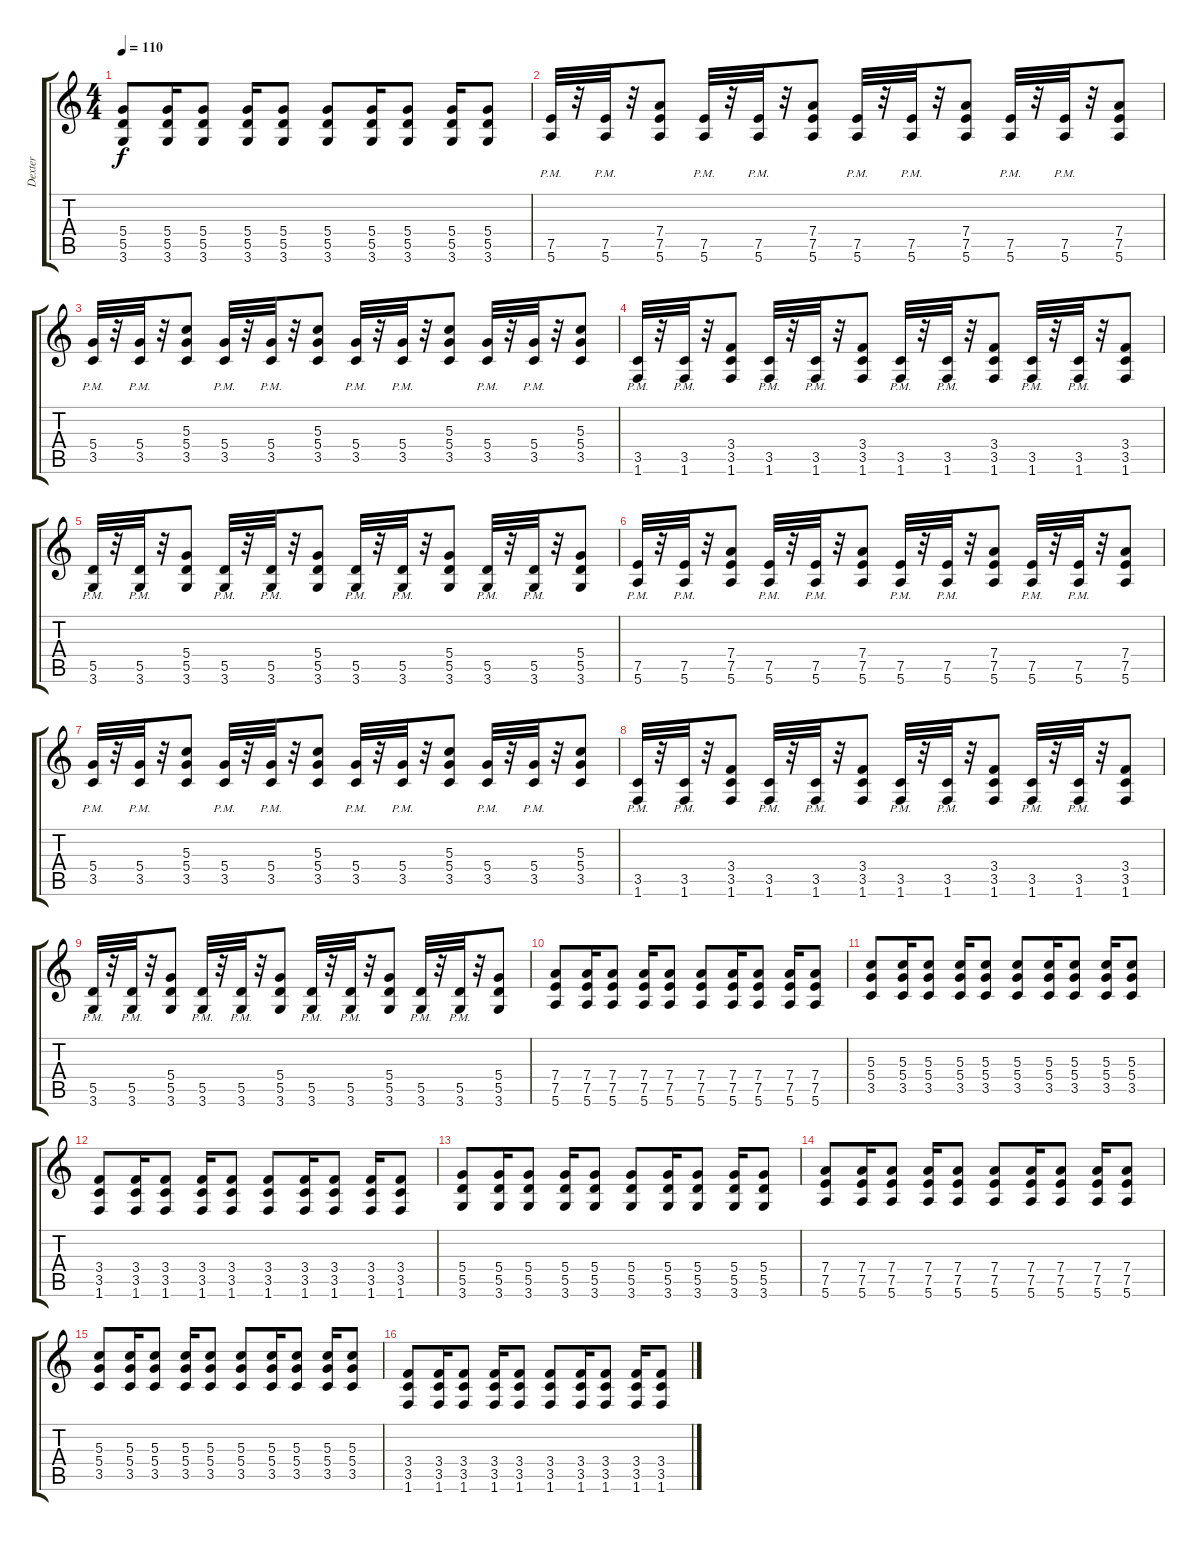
\track ("Dexter" "Dexter") {instrument distortionguitar}
\staff {score tabs}
\tuning (E4 B3 G3 D3 A2 E2) {hide}
\ts (4 4)
\tempo 110
\clef g2
\ks c
(5.4 5.5 3.6).8{dy f} (5.4 5.5 3.6).16 (5.4 5.5 3.6).8 (5.4 5.5 3.6).16 (5.4 5.5 3.6).8 (5.4 5.5 3.6).8 (5.4 5.5 3.6).16 (5.4 5.5 3.6).8 (5.4 5.5 3.6).16 (5.4 5.5 3.6).8 |
(7.5{pm} 5.6{pm}).32 r.32 (7.5{pm} 5.6{pm}).32 r.32 (7.4 7.5 5.6).8 (7.5{pm} 5.6{pm}).32 r.32 (7.5{pm} 5.6{pm}).32 r.32 (7.4 7.5 5.6).8 (7.5{pm} 5.6{pm}).32 r.32 (7.5{pm} 5.6{pm}).32 r.32 (7.4 7.5 5.6).8 (7.5{pm} 5.6{pm}).32 r.32 (7.5{pm} 5.6{pm}).32 r.32 (7.4 7.5 5.6).8 |
(5.4 3.5{pm}).32 r.32 (5.4 3.5{pm}).32 r.32 (5.3 5.4 3.5).8 (5.4 3.5{pm}).32 r.32 (5.4 3.5{pm}).32 r.32 (5.3 5.4 3.5).8 (5.4 3.5{pm}).32 r.32 (5.4 3.5{pm}).32 r.32 (5.3 5.4 3.5).8 (5.4 3.5{pm}).32 r.32 (5.4 3.5{pm}).32 r.32 (5.3 5.4 3.5).8 |
(3.5{pm} 1.6{pm}).32 r.32 (3.5 1.6{pm}).32 r.32 (3.4 3.5 1.6).8 (3.5{pm} 1.6{pm}).32 r.32 (3.5{pm} 1.6{pm}).32 r.32 (3.4 3.5 1.6).8 (3.5{pm} 1.6{pm}).32 r.32 (3.5{pm} 1.6{pm}).32 r.32 (3.4 3.5 1.6).8 (3.5{pm} 1.6{pm}).32 r.32 (3.5{pm} 1.6{pm}).32 r.32 (3.4 3.5 1.6).8 |
(5.5{pm} 3.6{pm}).32 r.32 (5.5{pm} 3.6{pm}).32 r.32 (5.4 5.5 3.6).8 (5.5{pm} 3.6{pm}).32 r.32 (5.5{pm} 3.6{pm}).32 r.32 (5.4 5.5 3.6).8 (5.5{pm} 3.6{pm}).32 r.32 (5.5{pm} 3.6{pm}).32 r.32 (5.4 5.5 3.6).8 (5.5{pm} 3.6{pm}).32 r.32 (5.5{pm} 3.6{pm}).32 r.32 (5.4 5.5 3.6).8 |
(7.5{pm} 5.6{pm}).32 r.32 (7.5{pm} 5.6{pm}).32 r.32 (7.4 7.5 5.6).8 (7.5{pm} 5.6{pm}).32 r.32 (7.5{pm} 5.6{pm}).32 r.32 (7.4 7.5 5.6).8 (7.5{pm} 5.6{pm}).32 r.32 (7.5{pm} 5.6{pm}).32 r.32 (7.4 7.5 5.6).8 (7.5{pm} 5.6{pm}).32 r.32 (7.5{pm} 5.6{pm}).32 r.32 (7.4 7.5 5.6).8 |
(5.4 3.5{pm}).32 r.32 (5.4 3.5{pm}).32 r.32 (5.3 5.4 3.5).8 (5.4 3.5{pm}).32 r.32 (5.4 3.5{pm}).32 r.32 (5.3 5.4 3.5).8 (5.4 3.5{pm}).32 r.32 (5.4 3.5{pm}).32 r.32 (5.3 5.4 3.5).8 (5.4 3.5{pm}).32 r.32 (5.4 3.5{pm}).32 r.32 (5.3 5.4 3.5).8 |
(3.5{pm} 1.6{pm}).32 r.32 (3.5 1.6{pm}).32 r.32 (3.4 3.5 1.6).8 (3.5{pm} 1.6{pm}).32 r.32 (3.5{pm} 1.6{pm}).32 r.32 (3.4 3.5 1.6).8 (3.5{pm} 1.6{pm}).32 r.32 (3.5{pm} 1.6{pm}).32 r.32 (3.4 3.5 1.6).8 (3.5{pm} 1.6{pm}).32 r.32 (3.5{pm} 1.6{pm}).32 r.32 (3.4 3.5 1.6).8 |
(5.5{pm} 3.6{pm}).32 r.32 (5.5{pm} 3.6{pm}).32 r.32 (5.4 5.5 3.6).8 (5.5{pm} 3.6{pm}).32 r.32 (5.5{pm} 3.6{pm}).32 r.32 (5.4 5.5 3.6).8 (5.5{pm} 3.6{pm}).32 r.32 (5.5{pm} 3.6{pm}).32 r.32 (5.4 5.5 3.6).8 (5.5{pm} 3.6{pm}).32 r.32 (5.5{pm} 3.6{pm}).32 r.32 (5.4 5.5 3.6).8 |
(7.4 7.5 5.6).8 (7.4 7.5 5.6).16 (7.4 7.5 5.6).8 (7.4 7.5 5.6).16 (7.4 7.5 5.6).8 (7.4 7.5 5.6).8 (7.4 7.5 5.6).16 (7.4 7.5 5.6).8 (7.4 7.5 5.6).16 (7.4 7.5 5.6).8 |
(5.3 5.4 3.5).8 (5.3 5.4 3.5).16 (5.3 5.4 3.5).8 (5.3 5.4 3.5).16 (5.3 5.4 3.5).8 (5.3 5.4 3.5).8 (5.3 5.4 3.5).16 (5.3 5.4 3.5).8 (5.3 5.4 3.5).16 (5.3 5.4 3.5).8 |
(3.4 3.5 1.6).8 (3.4 3.5 1.6).16 (3.4 3.5 1.6).8 (3.4 3.5 1.6).16 (3.4 3.5 1.6).8 (3.4 3.5 1.6).8 (3.4 3.5 1.6).16 (3.4 3.5 1.6).8 (3.4 3.5 1.6).16 (3.4 3.5 1.6).8 |
(5.4 5.5 3.6).8 (5.4 5.5 3.6).16 (5.4 5.5 3.6).8 (5.4 5.5 3.6).16 (5.4 5.5 3.6).8 (5.4 5.5 3.6).8 (5.4 5.5 3.6).16 (5.4 5.5 3.6).8 (5.4 5.5 3.6).16 (5.4 5.5 3.6).8 |
(7.4 7.5 5.6).8 (7.4 7.5 5.6).16 (7.4 7.5 5.6).8 (7.4 7.5 5.6).16 (7.4 7.5 5.6).8 (7.4 7.5 5.6).8 (7.4 7.5 5.6).16 (7.4 7.5 5.6).8 (7.4 7.5 5.6).16 (7.4 7.5 5.6).8 |
(5.3 5.4 3.5).8 (5.3 5.4 3.5).16 (5.3 5.4 3.5).8 (5.3 5.4 3.5).16 (5.3 5.4 3.5).8 (5.3 5.4 3.5).8 (5.3 5.4 3.5).16 (5.3 5.4 3.5).8 (5.3 5.4 3.5).16 (5.3 5.4 3.5).8 |
(3.4 3.5 1.6).8 (3.4 3.5 1.6).16 (3.4 3.5 1.6).8 (3.4 3.5 1.6).16 (3.4 3.5 1.6).8 (3.4 3.5 1.6).8 (3.4 3.5 1.6).16 (3.4 3.5 1.6).8 (3.4 3.5 1.6).16 (3.4 3.5 1.6).8
